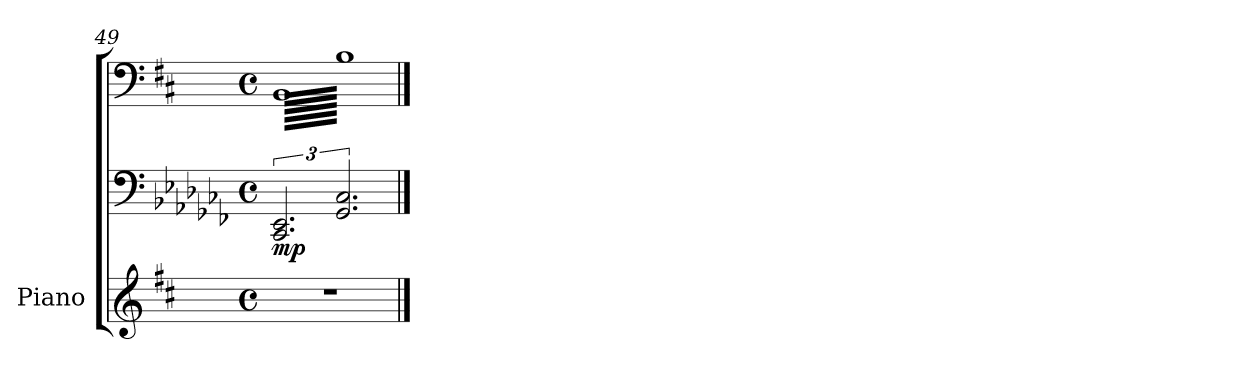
**kern	**kern	**kern	**dynam
*part1	*part1	*part1	*part1
*staff3	*staff2	*staff1	*staff1/2/3
*I"Piano	*	*	*
*I'Pno.	*	*	*
*clefG2	*clefF4	*clefF4	*
*k[f#c#]	*k[b-e-a-d-g-c-f-]	*k[f#c#]	*
*M4/4	*M4/4	*M4/4	*
*met(c)	*met(c)	*met(c)	*
=49	=49	=49	=49
!	!	!	!LO:DY:b=2
*	*	*tremolo	*
1r	3.CC- 3.EE-	128BBLLLLL	mp
.	.	128B	.
.	.	128BB	.
.	.	128B	.
.	.	128BB	.
.	.	128B	.
.	.	128BB	.
.	.	128B	.
.	.	128BB	.
.	.	128B	.
.	.	128BB	.
.	.	128B	.
.	.	128BB	.
.	.	128B	.
.	.	128BB	.
.	.	128B	.
.	.	128BB	.
.	.	128B	.
.	.	128BB	.
.	.	128B	.
.	.	128BB	.
.	.	128B	.
.	.	128BB	.
.	.	128B	.
.	.	128BB	.
.	.	128B	.
.	.	128BB	.
.	.	128B	.
.	.	128BB	.
.	.	128B	.
.	.	128BB	.
.	.	128B	.
.	.	128BB	.
.	.	128B	.
.	.	128BB	.
.	.	128B	.
.	.	128BB	.
.	.	128B	.
.	.	128BB	.
.	.	128B	.
.	.	128BB	.
.	.	128B	.
.	.	128BB	.
.	.	128B	.
.	.	128BB	.
.	.	128B	.
.	.	128BB	.
.	.	128B	.
.	.	128BB	.
.	.	128B	.
.	.	128BB	.
.	.	128B	.
.	.	128BB	.
.	.	128B	.
.	.	128BB	.
.	.	128B	.
.	.	128BB	.
.	.	128B	.
.	.	128BB	.
.	.	128B	.
.	.	128BB	.
.	.	128B	.
.	.	128BB	.
.	.	128B	.
.	3.GG- 3.C-	128BB	.
.	.	128B	.
.	.	128BB	.
.	.	128B	.
.	.	128BB	.
.	.	128B	.
.	.	128BB	.
.	.	128B	.
.	.	128BB	.
.	.	128B	.
.	.	128BB	.
.	.	128B	.
.	.	128BB	.
.	.	128B	.
.	.	128BB	.
.	.	128B	.
.	.	128BB	.
.	.	128B	.
.	.	128BB	.
.	.	128B	.
.	.	128BB	.
.	.	128B	.
.	.	128BB	.
.	.	128B	.
.	.	128BB	.
.	.	128B	.
.	.	128BB	.
.	.	128B	.
.	.	128BB	.
.	.	128B	.
.	.	128BB	.
.	.	128B	.
.	.	128BB	.
.	.	128B	.
.	.	128BB	.
.	.	128B	.
.	.	128BB	.
.	.	128B	.
.	.	128BB	.
.	.	128B	.
.	.	128BB	.
.	.	128B	.
.	.	128BB	.
.	.	128B	.
.	.	128BB	.
.	.	128B	.
.	.	128BB	.
.	.	128B	.
.	.	128BB	.
.	.	128B	.
.	.	128BB	.
.	.	128B	.
.	.	128BB	.
.	.	128B	.
.	.	128BB	.
.	.	128B	.
.	.	128BB	.
.	.	128B	.
.	.	128BB	.
.	.	128B	.
.	.	128BB	.
.	.	128B	.
.	.	128BB	.
.	.	128BJJJJJ	.
*	*	*Xtremolo	*
.	.	.	.
.	.	.	.
.	.	.	.
.	.	.	.
.	.	.	.
.	.	.	.
.	.	.	.
.	.	.	.
.	.	.	.
.	.	.	.
.	.	.	.
.	.	.	.
.	.	.	.
.	.	.	.
.	.	.	.
.	.	.	.
.	.	.	.
.	.	.	.
.	.	.	.
.	.	.	.
.	.	.	.
.	.	.	.
.	.	.	.
.	.	.	.
.	.	.	.
.	.	.	.
.	.	.	.
.	.	.	.
.	.	.	.
.	.	.	.
.	.	.	.
.	.	.	.
.	.	.	.
.	.	.	.
.	.	.	.
.	.	.	.
.	.	.	.
.	.	.	.
.	.	.	.
.	.	.	.
.	.	.	.
.	.	.	.
.	.	.	.
.	.	.	.
.	.	.	.
.	.	.	.
.	.	.	.
.	.	.	.
.	.	.	.
.	.	.	.
.	.	.	.
.	.	.	.
.	.	.	.
.	.	.	.
.	.	.	.
.	.	.	.
.	.	.	.
.	.	.	.
.	.	.	.
.	.	.	.
.	.	.	.
.	.	.	.
.	.	.	.
.	.	.	.
==	==	==	==
*-	*-	*-	*-
